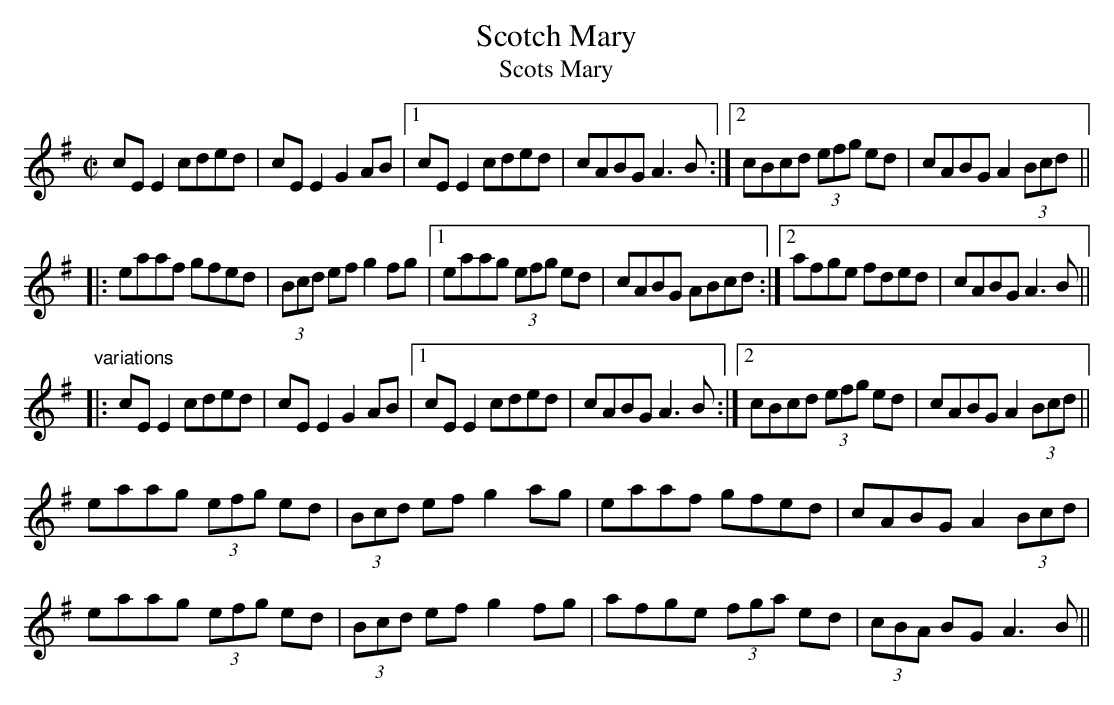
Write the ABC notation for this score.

X:1
T:Scotch Mary
T:Scots Mary
M:C|
K:Ador
cEE2 cded|cEE2 G2AB|1 cEE2 cded|cABG A3B:|2 cBcd (3efg ed|cABG A2 (3Bcd||
|:eaaf gfed|(3Bcd ef g2fg|1 eaag (3efg ed|cABG ABcd:|2 afge fded|cABG A3B||
"variations"
|:cEE2 cded|cEE2 G2AB|1 cEE2 cded|cABG A3B:|2 cBcd (3efg ed|cABG A2 (3Bcd||
eaag (3efg ed|(3Bcd ef g2ag|eaaf gfed|cABG A2 (3Bcd|
eaag (3efg ed|(3Bcd ef g2fg|afge (3fga ed|(3cBA BG A3B||
